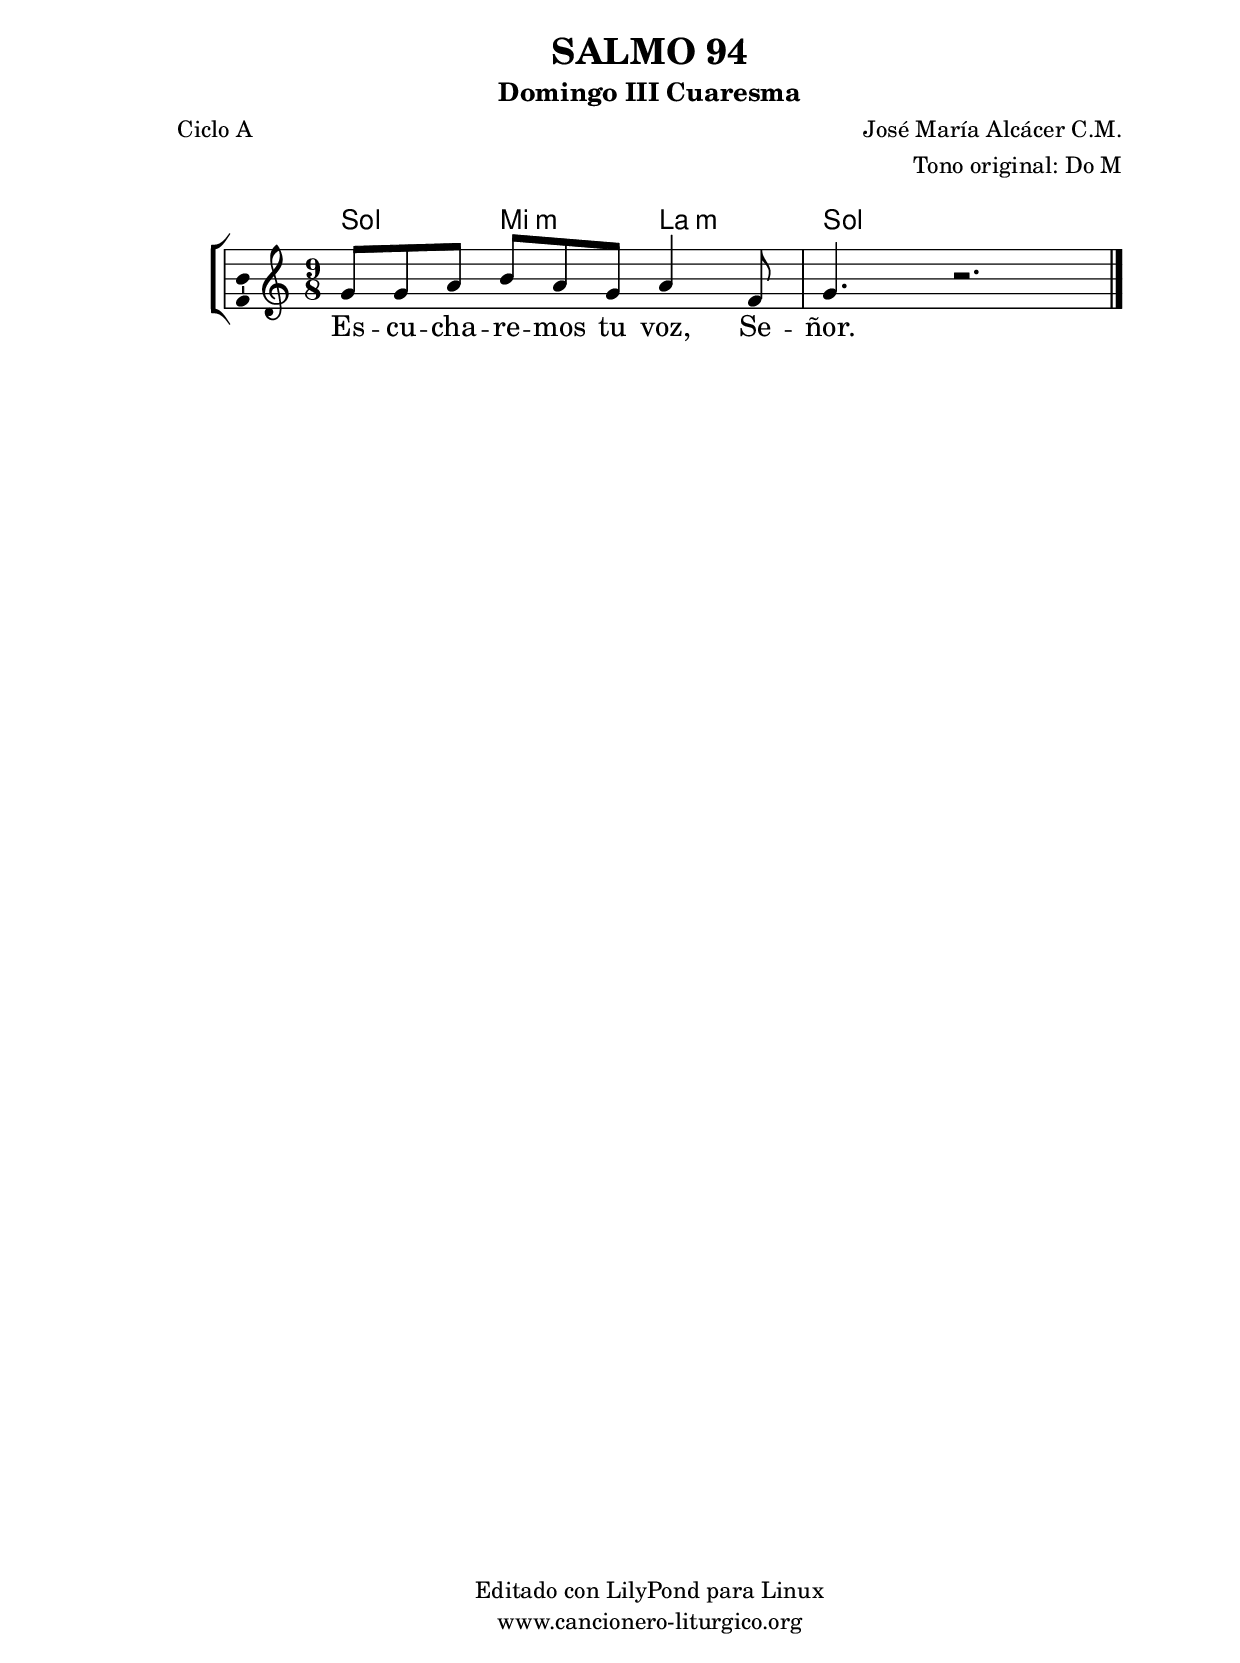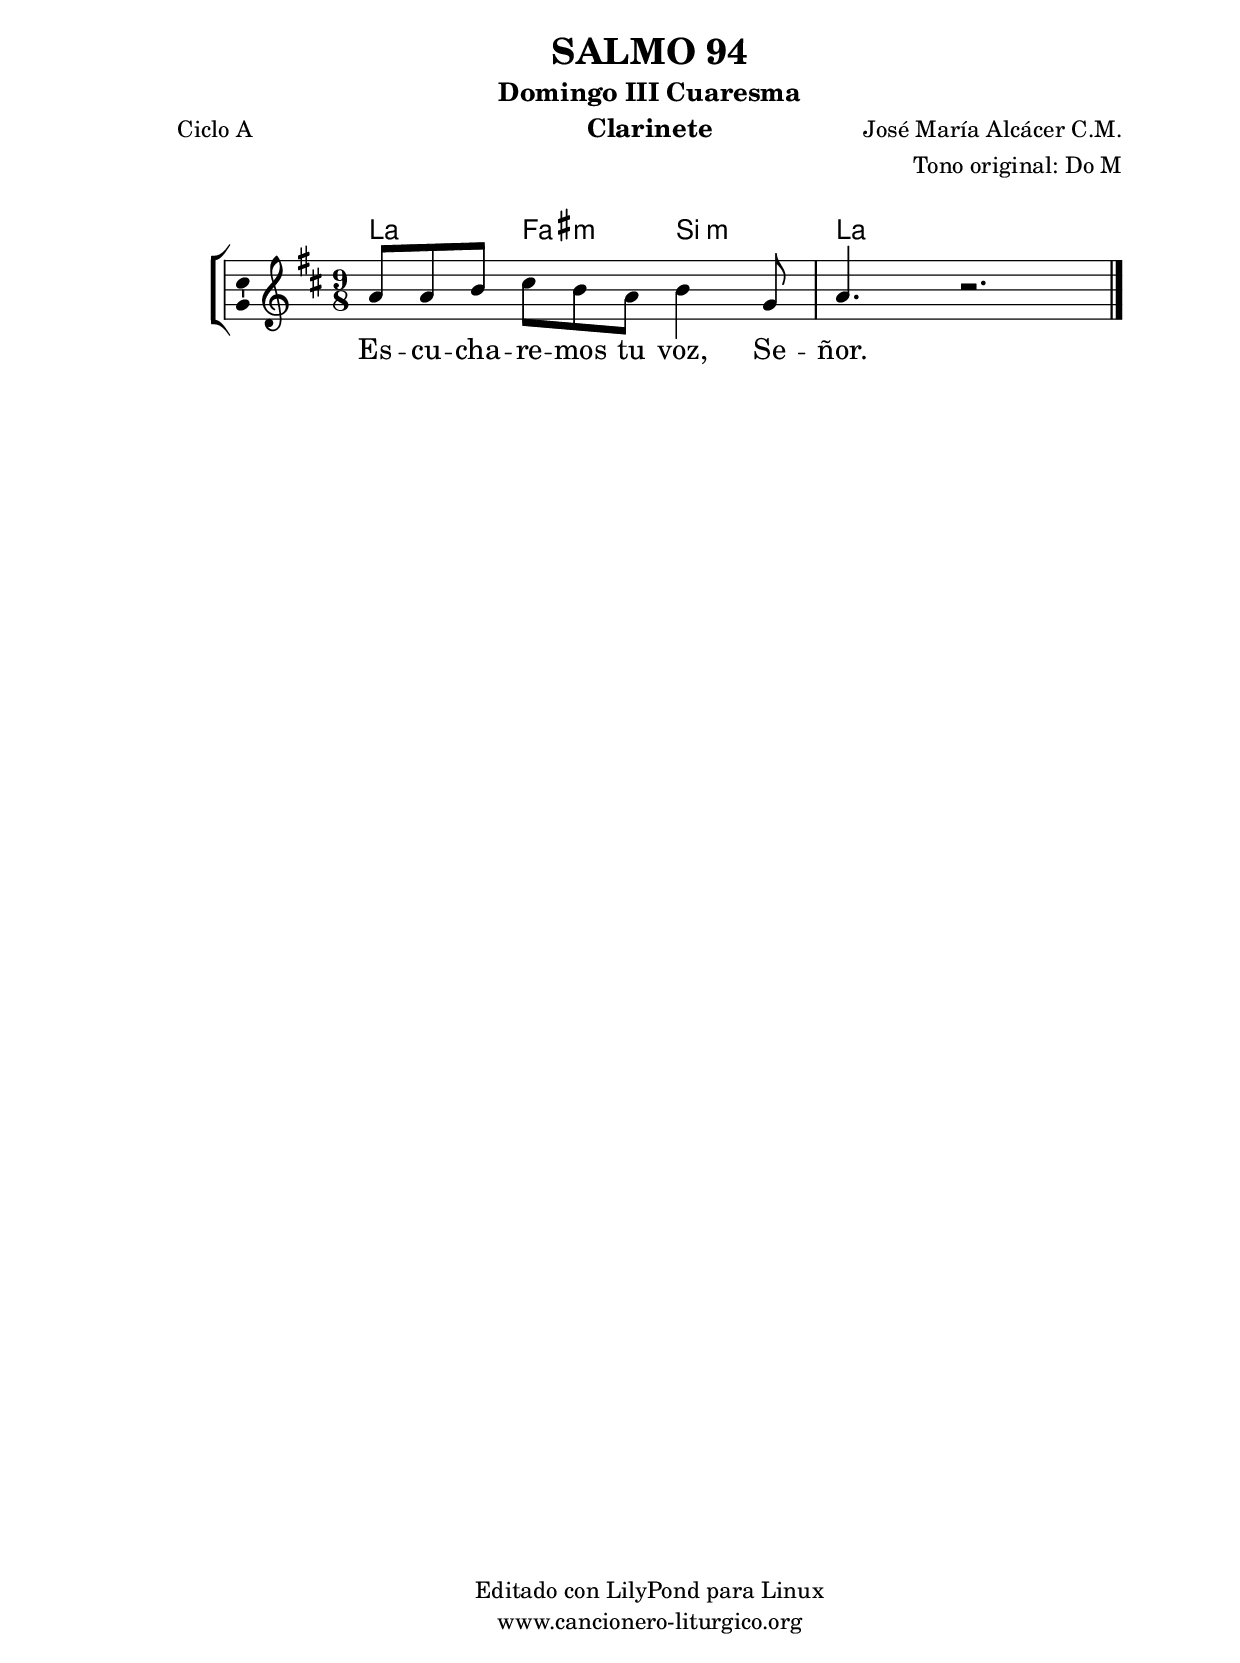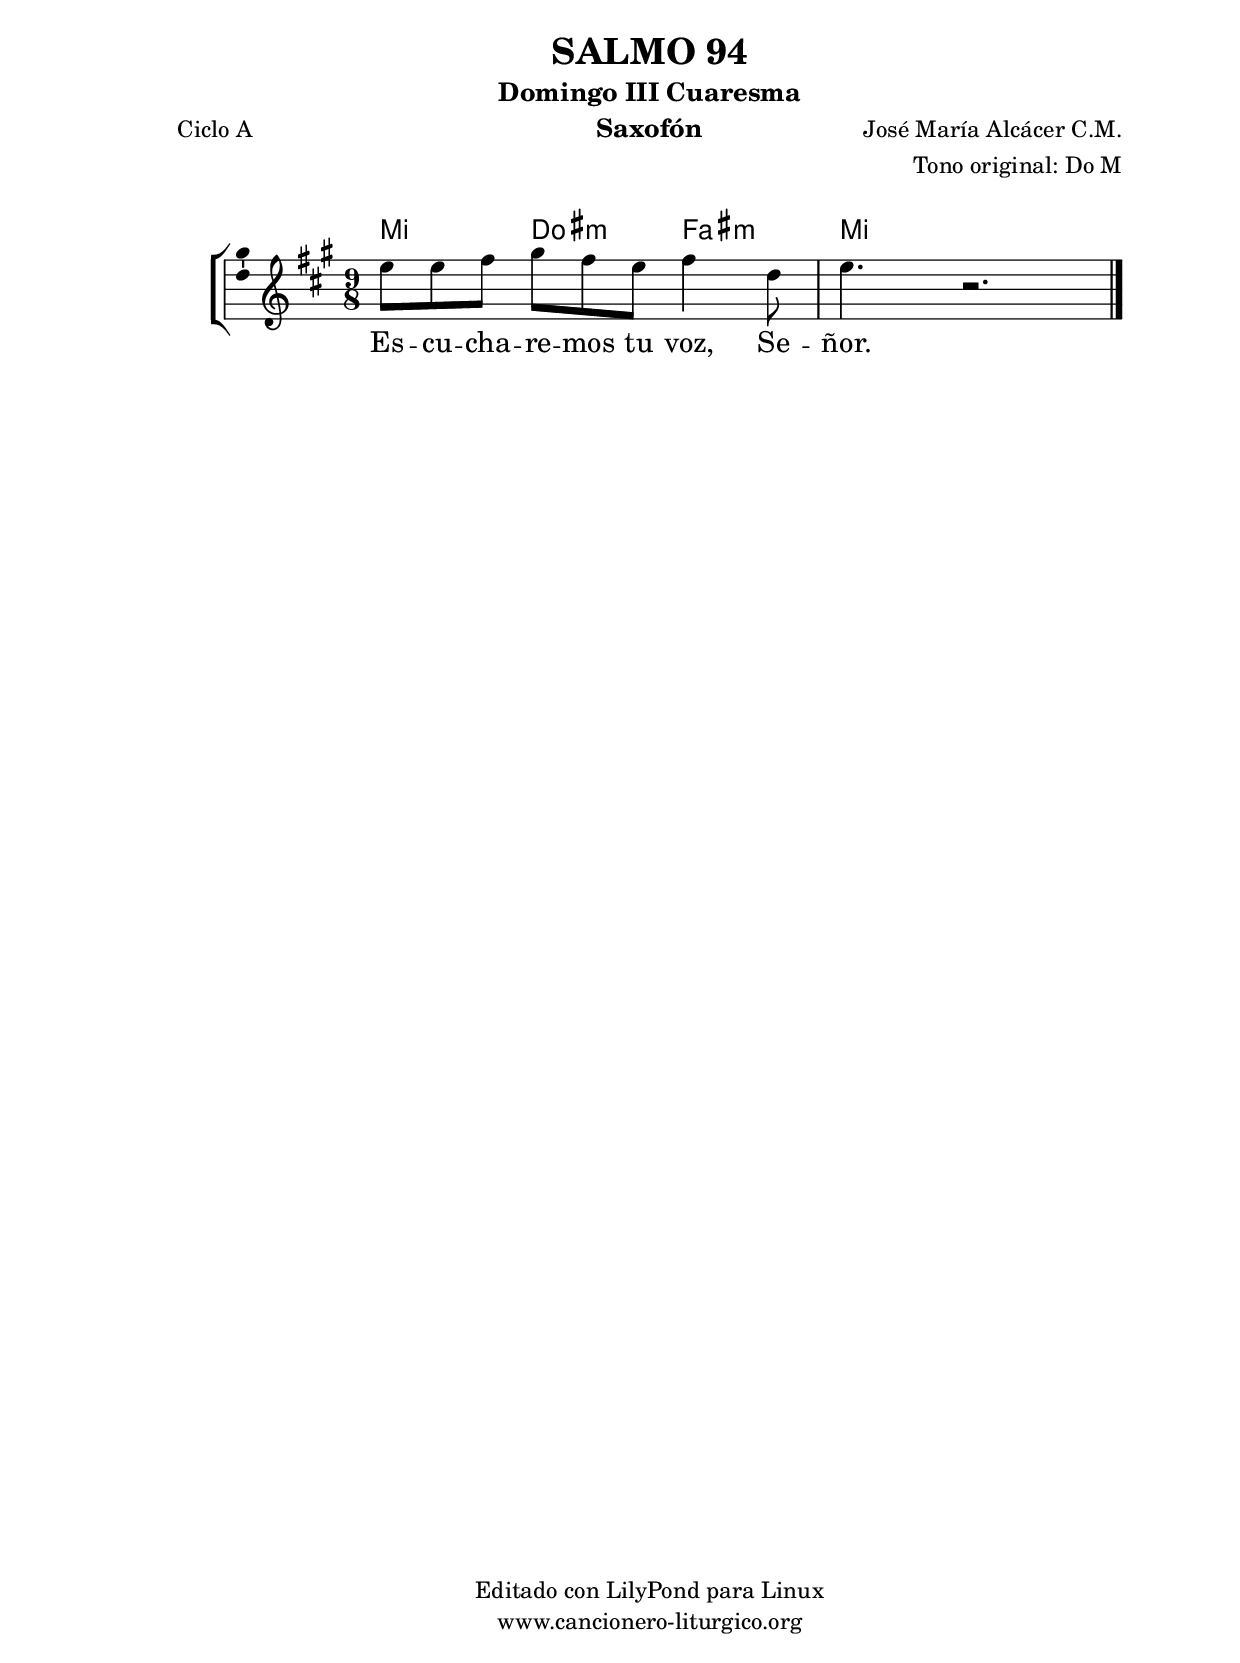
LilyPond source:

%
%para convertir .midi en .wav:
%timidity filename.midi -Ow -o finename.wav
%
%
%Para convertir de .wav a .mp3:
%lame -h -m j filename.wav
%
%
%para escuchar el midi:
%timidity nombrefichero.midi
%


%versión de lilypond para la que se ha escrito esta partitura:
\version "2.16.0"

	%Tamaño papel
	#(set-default-paper-size "a4")
	%Tamaño partitura
	#(set-global-staff-size 20)
	%No responde al pulsar sobre una nota
	#(ly:set-option 'point-and-click #f)

%parámetros del encabezamiento:
\header {
	title = "SALMO 94"
	subtitle = "Domingo III Cuaresma"
	composer = "José María Alcácer C.M."
	poet = "Ciclo A"
	meter = ""
	arranger = "Tono original: Do M"
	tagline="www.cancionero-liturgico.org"
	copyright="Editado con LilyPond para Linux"
	tiempo = "Cuaresma"
	usos = "Salmo"
	letra = "Escucharemos tu voz, Señor."
	}

%parámetros asociados al papel:
\paper  {
	oddHeaderMarkup = \markup {\fill-line { \on-the-fly #not-first-page \fromproperty #'header:title \on-the-fly #not-first-page \fromproperty #'header:composer }}
	evenHeaderMarkup = \markup {\fill-line { \fromproperty #'header:composer \fromproperty #'header:title }}
	#(set-paper-size "a4")
	print-page-number = ##f
	first-page-number = 1
	print-first-page-number = ##f
%	head-separation = 3.0 \cm
	top-margin = 2.0 \cm
	bottom-margin = 0.5\cm
%%%	bottom-margin = -1.0\cm
	left-margin = 3.0 \cm
	line-width = 16.0 \cm 
	indent = 8\mm
	interscoreline = 2.\mm
	between-system-space = 15\mm
%	para que las partituras no llenen la hoja:
	ragged-bottom = ##t
%	idem para la última hoja:
	ragged-last-bottom = ##f
%	para que las partituras llenen el ancho del papel:
	ragged-last = ##f
	after-title-space = 2.5 \cm
%page-count=1
%system-count=8

	%Flexible Vertical Spacing
%	markup-markup-spacing =
%	#'((basic-distance . 15) (minimum-distance . 15) (padding . 3))
	markup-system-spacing =
	#'((basic-distance . 15) (minimum-distance . 15) (padding . 3))
	system-system-spacing =
	#'((basic-distance . 15) (minimum-distance . 15) (padding . 3))
	score-system-spacing =
	#'((basic-distance . 15) (minimum-distance . 15) (padding . 5))
%	top-system-spacing = % header
%	#'((basic-distance . 8) (minimum-distance . 0) (padding . 3))
%	top-markup-spacing =
%	#'((basic-distance . 20) (minimum-distance . 20) (padding . 3))
	last-bottom-spacing = % footer
	#'((basic-distance . 5) (minimum-distance . 5) (padding . 3))
%	score-markup-spacing =
%	#'((basic-distance . 16) (minimum-distance . 13) (padding . 3))

	}


%parámetros que afectan a toda la partitura:
global =  {
	%clave de sol (G):
	\clef G
	%armadura:
%	\transpose e f
	\key c \major
	\tempo 4.=54
	\set Score.tempoHideNote = ##t
	}


acordes = {
	\italianChords
	\chordmode {
%	\transpose e f
{

g4. e:m a:m g

	}
	}
}

melodia = 
%	\transpose e f
{
	\relative c''{

\time 9/8

g8 g a b a g a4 f8
g4. r2.

	\bar "|."
	}
	}


texto = \lyricmode {
Es -- cu -- cha -- re -- mos tu voz, Se -- ñor.
	}


acordesStaff = \context ChordNames = acordesStaff <<
	\set chordChanges = ##t
	\acordes
	>>


vozStaff = \context Voice = vozStaff
\with {\consists "Ambitus_engraver"}
<<
%	\set Staff.instrumentName = ""
%	\set Staff.shortInstrumentName = ""
%	\set Staff.midiInstrument = #"clarinet"
%	\set Staff.midiInstrument = #"cello"
%	\set Staff.midiInstrument = #"flute"
	\set Staff.midiInstrument = #"electric guitar (jazz)"
%	\set Staff.midiInstrument = #"english horn"
%	\set Staff.midiInstrument = #"violin"
%	\set Staff.midiInstrument = #"glockenspiel"
	\set Staff.midiMinimumVolume = #0.7
	\set Staff.midiMaximumVolume = #0.9
	\global
	\melodia
	>>


textoStaff = \context Lyrics = textoStaff <<
	\lyricsto vozStaff \texto
	>>

\book {
	\score {
		\context ChoirStaff {
			\override StaffGroup.SystemStartBracket #'collapse-height = #1
			\override Score.SystemStartBar #'collapse-height = #1
			<<
			\acordesStaff
			\vozStaff
			\textoStaff
			>>
			}
		\layout {
	    		\context {
				\Lyrics
				\override LyricText #'font-size = #2
				}
	   		 \context {
				\Score
				%fontSize = #3
				\override StaffSymbol #'staff-space = #(magstep +3)
				%\override Beam #'thickness = #0.55
				%\override SpacingSpanner #'spacing-increment = #1.0
				%\override Slur #'height-limit = #1.5
				}
			}
		}
	\score {
		\unfoldRepeats
		\context ChoirStaff {
			<<
			\acordesStaff
			\vozStaff
			>>
			}
		\midi {
	  		\context {
	  			\Score
				tempoWholesPerMinute = #(ly:make-moment 70 4)
				}
			}
		}
	}

%Partitura para clarinete
#(define output-suffix "C")
\book {
	\header{
		instrument = "Clarinete"
		}
	\score {
		\context ChoirStaff {
			\override StaffGroup.SystemStartBracket #'collapse-height = #1
			\override Score.SystemStartBar #'collapse-height = #1
\transpose c d
			<<
			\acordesStaff
			\vozStaff
			\textoStaff
			>>
			}
		\layout {
	    		\context {
				\Lyrics
				\override LyricText #'font-size = #2
				}
	   		 \context {
				\Score
				%fontSize = #3
				\override StaffSymbol #'staff-space = #(magstep +3)
				%\override Beam #'thickness = #0.55
				%\override SpacingSpanner #'spacing-increment = #1.0
				%\override Slur #'height-limit = #1.5
				}
			}
		}
	}

%Partitura para saxofón
#(define output-suffix "S")
\book {
	\header{
		instrument = "Saxofón"
		}
	\score {
		\context ChoirStaff {
			\override StaffGroup.SystemStartBracket #'collapse-height = #1
			\override Score.SystemStartBar #'collapse-height = #1
\transpose c a
			<<
			\acordesStaff
			\vozStaff
			\textoStaff
			>>
			}
		\layout {
	    		\context {
				\Lyrics
				\override LyricText #'font-size = #2
				}
	   		 \context {
				\Score
				%fontSize = #3
				\override StaffSymbol #'staff-space = #(magstep +3)
				%\override Beam #'thickness = #0.55
				%\override SpacingSpanner #'spacing-increment = #1.0
				%\override Slur #'height-limit = #1.5
				}
			}
		}
	}

